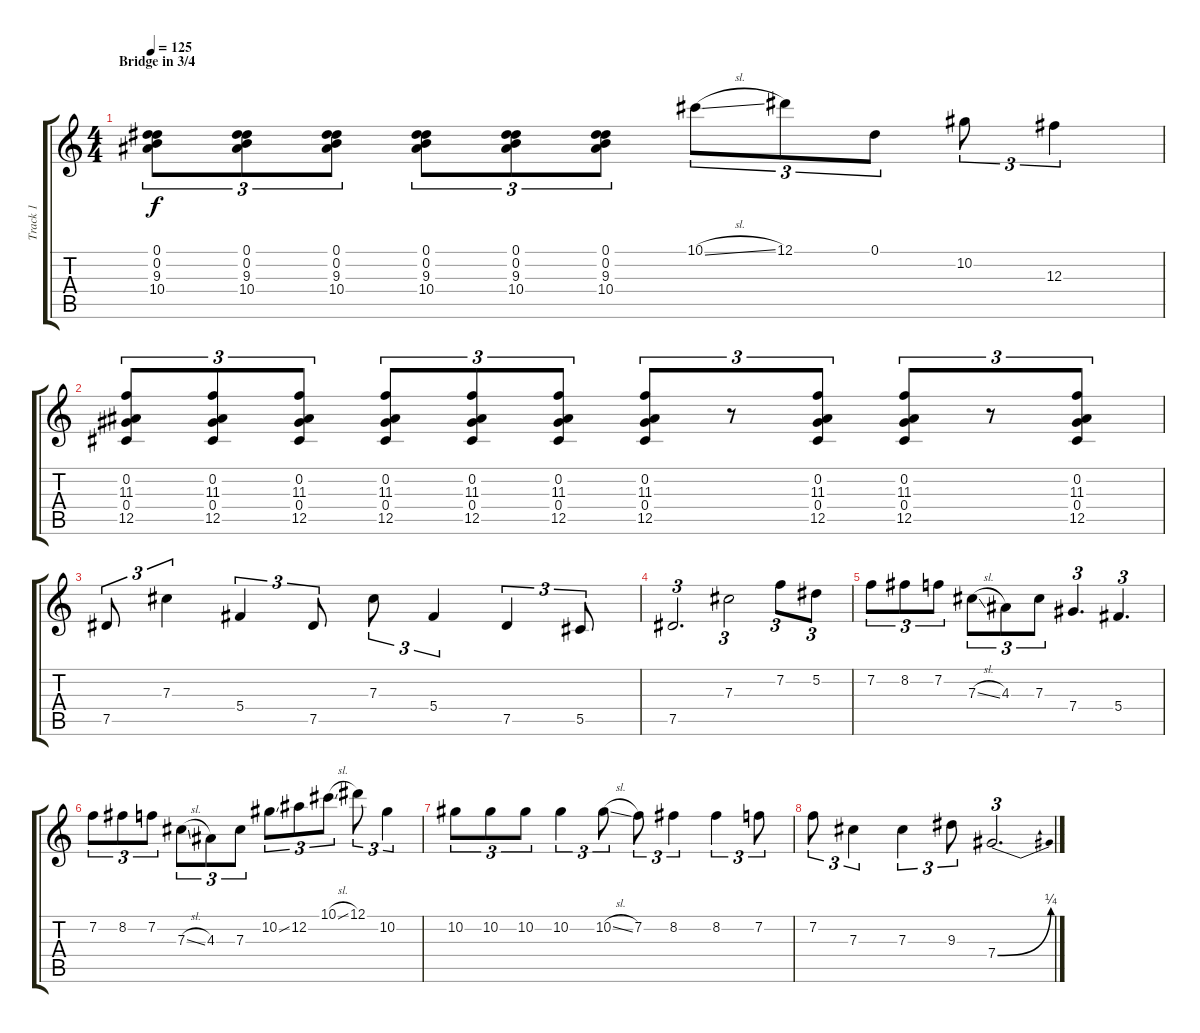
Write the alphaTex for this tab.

\track ("Track 1" "Track 1") {instrument distortionguitar}
\staff {score tabs}
\tuning (Eb4 Bb3 Gb3 Db3 Ab2 Db2) {hide}
\ts (4 4)
\section ("" "Bridge in 3/4")
\tempo 125
\clef g2
\ks c
(0.1 0.2 9.3 10.4).8{tu (3 2) dy f} (0.1 0.2 9.3 10.4).8{tu (3 2)} (0.1 0.2 9.3 10.4).8{tu (3 2)} (0.1 0.2 9.3 10.4).8{tu (3 2)} (0.1 0.2 9.3 10.4).8{tu (3 2)} (0.1 0.2 9.3 10.4).8{tu (3 2)} 10.1{sl}.8{tu (3 2)} 12.1.8{tu (3 2)} 0.1.8{tu (3 2)} 10.2.8{tu (3 2)} 12.3.4{tu (3 2)} |
(0.2 11.3 0.4 12.5).8{tu (3 2)} (0.2 11.3 0.4 12.5).8{tu (3 2)} (0.2 11.3 0.4 12.5).8{tu (3 2)} (0.2 11.3 0.4 12.5).8{tu (3 2)} (0.2 11.3 0.4 12.5).8{tu (3 2)} (0.2 11.3 0.4 12.5).8{tu (3 2)} (0.2 11.3 0.4 12.5).8{tu (3 2)} r.8{tu (3 2)} (0.2 11.3 0.4 12.5).8{tu (3 2)} (0.2 11.3 0.4 12.5).8{tu (3 2)} r.8{tu (3 2)} (0.2 11.3 0.4 12.5).8{tu (3 2)} |
7.5.8{tu (3 2)} 7.3.4{tu (3 2)} 5.4.4{tu (3 2)} 7.5.8{tu (3 2)} 7.3.8{tu (3 2)} 5.4.4{tu (3 2)} 7.5.4{tu (3 2)} 5.5.8{tu (3 2)} |
7.5.2{d tu (3 2)} 7.3.2{tu (3 2)} 7.2.8{tu (3 2)} 5.2.8{tu (3 2)} |
7.2.8{tu (3 2)} 8.2.8{tu (3 2)} 7.2.8{tu (3 2)} 7.3{sl}.8{tu (3 2)} 4.3.8{tu (3 2)} 7.3.8{tu (3 2)} 7.4.4{d tu (3 2)} 5.4.4{d tu (3 2)} |
7.2.8{tu (3 2)} 8.2.8{tu (3 2)} 7.2.8{tu (3 2)} 7.3{sl}.8{tu (3 2)} 4.3.8{tu (3 2)} 7.3.8{tu (3 2)} 10.2{ss}.8{tu (3 2)} 12.2.8{tu (3 2)} 10.1{sl}.8{tu (3 2)} 12.1.8{tu (3 2)} 10.2.4{tu (3 2)} |
10.2.8{tu (3 2)} 10.2.8{tu (3 2)} 10.2.8{tu (3 2)} 10.2.4{tu (3 2)} 10.2{sl}.8{tu (3 2)} 7.2.8{tu (3 2)} 8.2.4{tu (3 2)} 8.2.4{tu (3 2)} 7.2.8{tu (3 2)} |
7.2.8{tu (3 2)} 7.3.4{tu (3 2)} 7.3.4{tu (3 2)} 9.3.8{tu (3 2)} 7.4{be (bend 0 0 60 1)}.2{d tu (3 2)}
